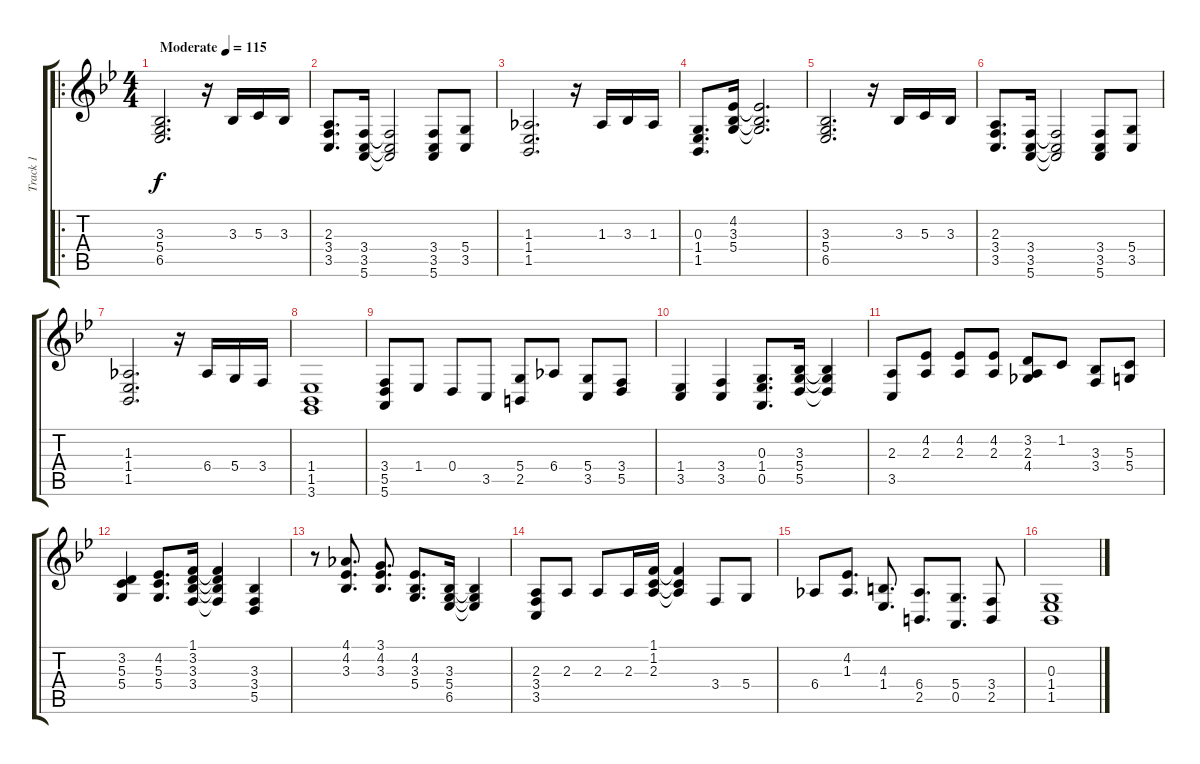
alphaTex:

\track ("Track 1" "Track 1") {instrument acousticgrandpiano}
\staff {score tabs}
\tuning (E4 B3 G3 D3 A2 E2) {hide}
\ro
\ts (4 4)
\tempo (115 "Moderate")
\clef g2
\ks bb
(3.3 5.4 6.5).2{d dy f instrument acousticgrandpiano} r.16 3.3.16 5.3.16 3.3.16 |
(2.3 3.4 3.5).8{d} (3.4 3.5 5.6).16 (3.4{t} 3.5{t} 5.6{t}).2 (3.4 3.5 5.6).8 (5.4 3.5).8 |
(1.3 1.4 1.5).2{d} r.16 1.3.16 3.3.16 1.3.16 |
(0.3 1.4 1.5).8{d} (4.2 3.3 5.4).16 (4.2{t} 3.3{t} 5.4{t}).2{d} |
(3.3 5.4 6.5).2{d} r.16 3.3.16 5.3.16 3.3.16 |
(2.3 3.4 3.5).8{d} (3.4 3.5 5.6).16 (3.4{t} 3.5{t} 5.6{t}).2 (3.4 3.5 5.6).8 (5.4 3.5).8 |
(1.3 1.4 1.5).2{d} r.16 6.4.16 5.4.16 3.4.16 |
(1.4 1.5 3.6).1 |
(3.4 5.5 5.6).8 1.4.8 0.4.8 3.5.8 (5.4 2.5).8 6.4.8 (5.4 3.5).8 (3.4 5.5).8 |
(1.4 3.5).4 (3.4 3.5).4 (0.3 1.4 0.5).8{d} (3.3 5.4 5.5).16 (3.3{t} 5.4{t} 5.5{t}).4 |
(2.3 3.5).8 (4.2 2.3).8 (4.2 2.3).8 (4.2 2.3).8 (3.2 2.3 4.4).8 1.2.8 (3.3 3.4).8 (5.3 5.4).8 |
(3.2 5.3 5.4).4 (4.2 5.3 5.4).8{d} (1.1 3.2 3.3 3.4).16 (1.1{t} 3.2{t} 3.3{t} 3.4{t}).4 (3.3 3.4 5.5).4 |
r.8 (4.1 4.2 3.3).8{d} (3.1 4.2 3.3).8{d} (4.2 3.3 5.4).8{d} (3.3 5.4 6.5).16 (3.3{t} 5.4{t} 6.5{t}).4 |
(2.3 3.4 3.5).8 2.3.8 2.3.8 2.3.16 (1.1 1.2 2.3).16 (1.1{t} 1.2{t} 2.3{t}).4 3.4.8 5.4.8 |
6.4.8 (4.2 1.3).8{d} (4.3 1.4).8{d} (6.4 2.5).8{d} (5.4 0.5).8{d} (3.4 2.5).8 |
(0.3 1.4 1.5).1
